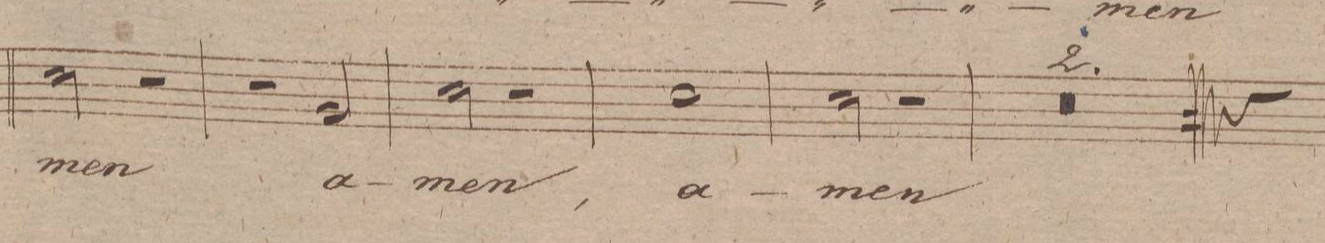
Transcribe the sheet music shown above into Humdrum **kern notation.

**kern	**text	**dynam
*I"Baſso.	*	*
*clefF4	*	*
*k[f#c#g#d#]	*	*
*met(c)	*	*
*M4/4	*	*
2E\	-men	.
2r	.	.
=305	=305	=305
2r	.	.
2BB/	a-	.
=306	=306	=306
2E\	-men,	.
2r	.	.
=307	=307	=307
1E\	a-	.
=308	=308	=308
2E\	-men.	.
2r	.	.
=309	=309	=309
0r	.	.
=310	=310	=310
==	==	==
*-	*-	*-
